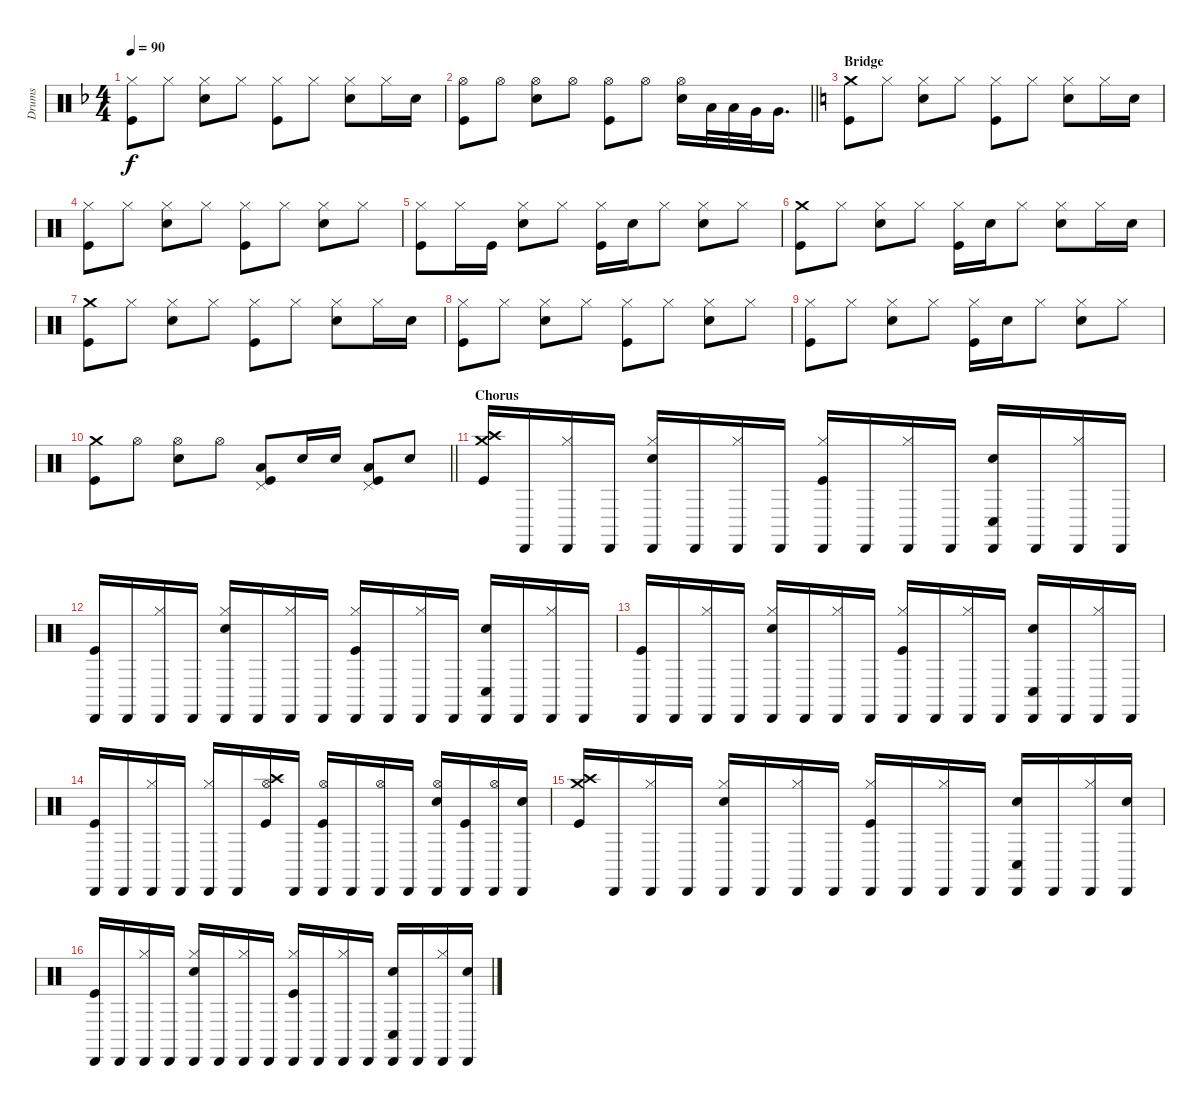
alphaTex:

\track ("Drums" "Drums") {instrument percussion}
\staff {score}
\articulation defaults
\ts (4 4)
\tempo 90
\clef neutral
\ks f
("Hi-Hat (closed)" "Kick (hit)").8{dy f} "Hi-Hat (closed)".8 ("Hi-Hat (closed)" "Electric Snare (hit)").8 "Hi-Hat (closed)".8 ("Hi-Hat (closed)" "Kick (hit)").8 "Hi-Hat (closed)".8 ("Hi-Hat (closed)" "Electric Snare (hit)").8 "Hi-Hat (closed)".16 "Electric Snare (hit)".16 |
\barLineRight lightlight
("Hi-Hat (open)" "Kick (hit)").8 "Hi-Hat (open)".8 ("Hi-Hat (open)" "Electric Snare (hit)").8 "Hi-Hat (open)".8 ("Hi-Hat (open)" "Kick (hit)").8 "Hi-Hat (open)".8 ("Hi-Hat (open)" "Electric Snare (hit)").16 "Low Tom (hit)".32 "Low Tom (hit)".32 "Very Low Tom (hit)".32 "Very Low Tom (hit)".16{d} |
\section ("" "Bridge")
\ks c
("Crash medium (hit)" "Kick (hit)").8 "Hi-Hat (closed)".8 ("Hi-Hat (closed)" "Electric Snare (hit)").8 "Hi-Hat (closed)".8 ("Hi-Hat (closed)" "Kick (hit)").8 "Hi-Hat (closed)".8 ("Hi-Hat (closed)" "Electric Snare (hit)").8 "Hi-Hat (closed)".16 "Electric Snare (hit)".16 |
("Hi-Hat (closed)" "Kick (hit)").8 "Hi-Hat (closed)".8 ("Hi-Hat (closed)" "Electric Snare (hit)").8 "Hi-Hat (closed)".8 ("Hi-Hat (closed)" "Kick (hit)").8 "Hi-Hat (closed)".8 ("Hi-Hat (closed)" "Electric Snare (hit)").8 "Hi-Hat (closed)".8 |
("Hi-Hat (closed)" "Kick (hit)").8 "Hi-Hat (closed)".16 "Kick (hit)".16 ("Hi-Hat (closed)" "Electric Snare (hit)").8 "Hi-Hat (closed)".8 ("Hi-Hat (closed)" "Kick (hit)").16 "Electric Snare (hit)".16 "Hi-Hat (closed)".8 ("Hi-Hat (closed)" "Electric Snare (hit)").8 "Hi-Hat (closed)".8 |
("Crash medium (hit)" "Kick (hit)").8 "Hi-Hat (closed)".8 ("Hi-Hat (closed)" "Electric Snare (hit)").8 "Hi-Hat (closed)".8 ("Hi-Hat (closed)" "Kick (hit)").16 "Electric Snare (hit)".16 "Hi-Hat (closed)".8 ("Hi-Hat (closed)" "Electric Snare (hit)").8 "Hi-Hat (closed)".16 "Electric Snare (hit)".16 |
("Crash medium (hit)" "Kick (hit)").8 "Hi-Hat (closed)".8 ("Hi-Hat (closed)" "Electric Snare (hit)").8 "Hi-Hat (closed)".8 ("Hi-Hat (closed)" "Kick (hit)").8 "Hi-Hat (closed)".8 ("Hi-Hat (closed)" "Electric Snare (hit)").8 "Hi-Hat (closed)".16 "Electric Snare (hit)".16 |
("Hi-Hat (closed)" "Kick (hit)").8 "Hi-Hat (closed)".8 ("Hi-Hat (closed)" "Electric Snare (hit)").8 "Hi-Hat (closed)".8 ("Hi-Hat (closed)" "Kick (hit)").8 "Hi-Hat (closed)".8 ("Hi-Hat (closed)" "Electric Snare (hit)").8 "Hi-Hat (closed)".8 |
("Hi-Hat (closed)" "Kick (hit)").8 "Hi-Hat (closed)".8 ("Hi-Hat (closed)" "Electric Snare (hit)").8 "Hi-Hat (closed)".8 ("Hi-Hat (closed)" "Kick (hit)").16 "Electric Snare (hit)".16 "Hi-Hat (closed)".8 ("Hi-Hat (closed)" "Electric Snare (hit)").8 "Hi-Hat (closed)".8 |
\barLineRight lightlight
("Crash medium (hit)" "Kick (hit)").8 "Hi-Hat (open)".8 ("Hi-Hat (open)" "Electric Snare (hit)").8 "Hi-Hat (open)".8 ("Pedal Hi-Hat (hit)" "Low Tom (hit)" "Kick (hit)").8 "Electric Snare (hit)".16 "Electric Snare (hit)".16 ("Pedal Hi-Hat (hit)" "Low Tom (hit)" "Kick (hit)").8 "Electric Snare (hit)".8 |
\section ("" "Chorus")
("Crash medium (hit)" "Crash high (hit)" "Kick (hit)").16 "Cabasa (hit)".16 ("Cabasa (hit)" "Hi-Hat (closed)").16 "Cabasa (hit)".16 ("Cabasa (hit)" "Hi-Hat (closed)" "Electric Snare (hit)").16 "Cabasa (hit)".16 ("Cabasa (hit)" "Hi-Hat (closed)").16 "Cabasa (hit)".16 ("Cabasa (hit)" "Hi-Hat (closed)" "Kick (hit)").16 "Cabasa (hit)".16 ("Cabasa (hit)" "Hi-Hat (closed)").16 "Cabasa (hit)".16 ("Cabasa (hit)" "Conga low (hit)" "Electric Snare (hit)").16 "Cabasa (hit)".16 ("Cabasa (hit)" "Hi-Hat (closed)").16 "Cabasa (hit)".16 |
("Cabasa (hit)" "Kick (hit)").16 "Cabasa (hit)".16 ("Cabasa (hit)" "Hi-Hat (closed)").16 "Cabasa (hit)".16 ("Cabasa (hit)" "Hi-Hat (closed)" "Electric Snare (hit)").16 "Cabasa (hit)".16 ("Cabasa (hit)" "Hi-Hat (closed)").16 "Cabasa (hit)".16 ("Cabasa (hit)" "Hi-Hat (closed)" "Kick (hit)").16 "Cabasa (hit)".16 ("Cabasa (hit)" "Hi-Hat (closed)").16 "Cabasa (hit)".16 ("Cabasa (hit)" "Conga low (hit)" "Electric Snare (hit)").16 "Cabasa (hit)".16 ("Cabasa (hit)" "Hi-Hat (closed)").16 "Cabasa (hit)".16 |
("Cabasa (hit)" "Kick (hit)").16 "Cabasa (hit)".16 ("Cabasa (hit)" "Hi-Hat (closed)").16 "Cabasa (hit)".16 ("Cabasa (hit)" "Hi-Hat (closed)" "Electric Snare (hit)").16 "Cabasa (hit)".16 ("Cabasa (hit)" "Hi-Hat (closed)").16 "Cabasa (hit)".16 ("Cabasa (hit)" "Hi-Hat (closed)" "Kick (hit)").16 "Cabasa (hit)".16 ("Cabasa (hit)" "Hi-Hat (closed)").16 "Cabasa (hit)".16 ("Cabasa (hit)" "Conga low (hit)" "Electric Snare (hit)").16 "Cabasa (hit)".16 ("Cabasa (hit)" "Hi-Hat (closed)").16 "Cabasa (hit)".16 |
("Cabasa (hit)" "Kick (hit)").16 "Cabasa (hit)".16 ("Cabasa (hit)" "Hi-Hat (closed)").16 "Cabasa (hit)".16 ("Cabasa (hit)" "Hi-Hat (closed)").16 "Cabasa (hit)".16 ("Crash high (hit)" "Hi-Hat (open)" "Kick (hit)").16 "Cabasa (hit)".16 ("Cabasa (hit)" "Hi-Hat (open)" "Kick (hit)").16 "Cabasa (hit)".16 ("Cabasa (hit)" "Hi-Hat (open)").16 "Cabasa (hit)".16 ("Cabasa (hit)" "Hi-Hat (open)" "Electric Snare (hit)").16 ("Cabasa (hit)" "Kick (hit)").16 ("Cabasa (hit)" "Hi-Hat (open)").16 ("Cabasa (hit)" "Electric Snare (hit)").16 |
("Crash medium (hit)" "Crash high (hit)" "Kick (hit)").16 "Cabasa (hit)".16 ("Cabasa (hit)" "Hi-Hat (closed)").16 "Cabasa (hit)".16 ("Cabasa (hit)" "Hi-Hat (closed)" "Electric Snare (hit)").16 "Cabasa (hit)".16 ("Cabasa (hit)" "Hi-Hat (closed)").16 "Cabasa (hit)".16 ("Cabasa (hit)" "Hi-Hat (closed)" "Kick (hit)").16 "Cabasa (hit)".16 ("Cabasa (hit)" "Hi-Hat (closed)").16 "Cabasa (hit)".16 ("Cabasa (hit)" "Conga low (hit)" "Electric Snare (hit)").16 "Cabasa (hit)".16 ("Cabasa (hit)" "Hi-Hat (closed)").16 ("Cabasa (hit)" "Electric Snare (hit)").16 |
("Cabasa (hit)" "Kick (hit)").16 "Cabasa (hit)".16 ("Cabasa (hit)" "Hi-Hat (closed)").16 "Cabasa (hit)".16 ("Cabasa (hit)" "Hi-Hat (closed)" "Electric Snare (hit)").16 "Cabasa (hit)".16 ("Cabasa (hit)" "Hi-Hat (closed)").16 "Cabasa (hit)".16 ("Cabasa (hit)" "Hi-Hat (closed)" "Kick (hit)").16 "Cabasa (hit)".16 ("Cabasa (hit)" "Hi-Hat (closed)").16 "Cabasa (hit)".16 ("Cabasa (hit)" "Conga low (hit)" "Electric Snare (hit)").16 "Cabasa (hit)".16 ("Cabasa (hit)" "Hi-Hat (closed)").16 ("Cabasa (hit)" "Electric Snare (hit)").16
